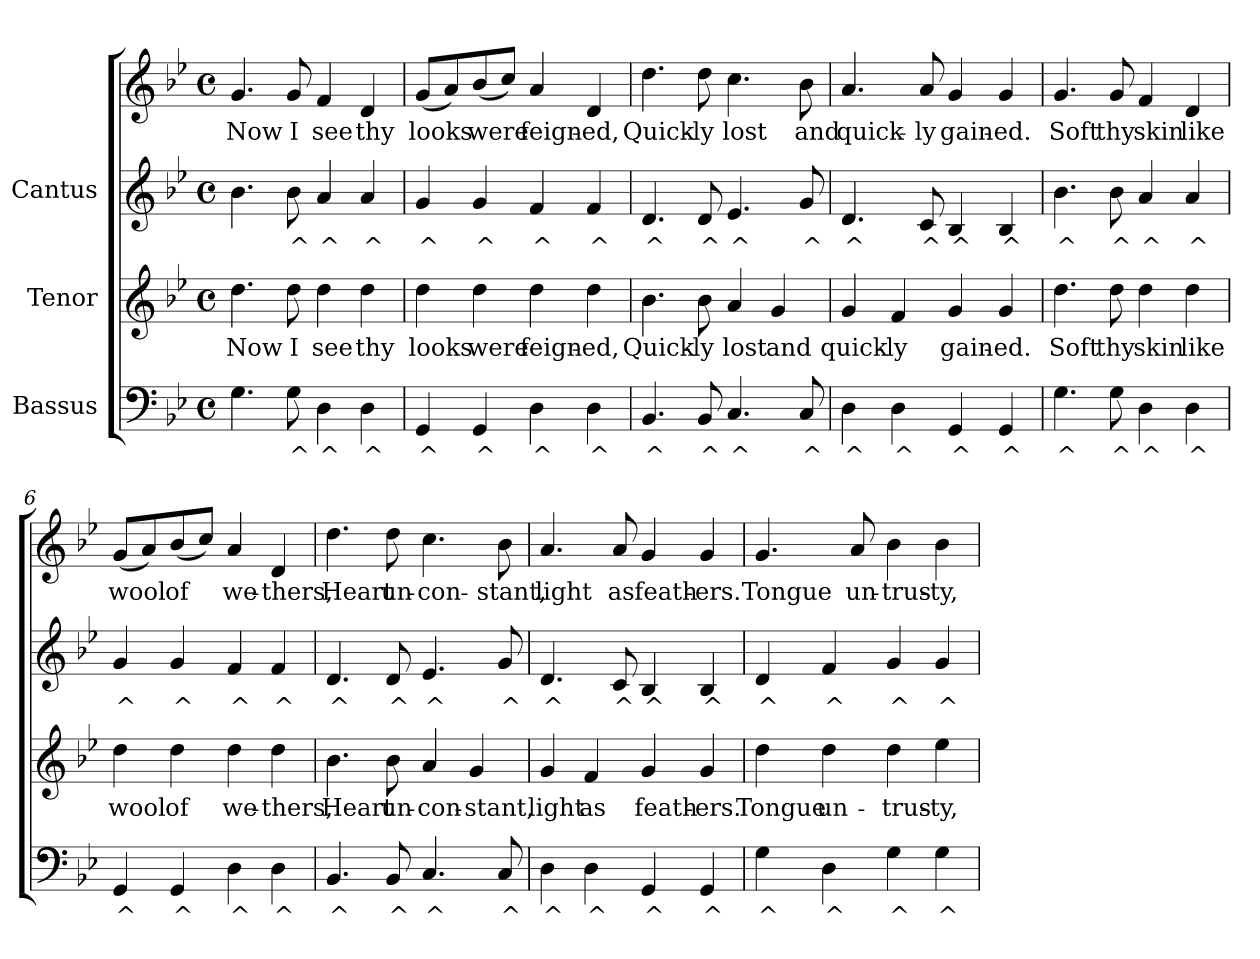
**kern	**text	**kern	**text	**kern	**text	**kern	**text
*part3	*part3	*part2	*part2	*part1	*part1	*part1	*part1
*staff4	*staff4	*staff3	*staff3	*staff2	*staff2	*staff1	*staff1
*I"Bassus	*	*I"Tenor	*	*I"Cantus	*	*	*
!!LO:PB:g=z
*stria5	*	*stria5	*	*stria5	*	*stria5	*
*clefF4	*	*clefG2	*	*clefG2	*	*clefG2	*
*k[b-e-]	*	*k[b-e-]	*	*k[b-e-]	*	*k[b-e-]	*
*B-:	*	*B-:	*	*B-:	*	*B-:	*
*M4/4	*	*M4/4	*	*M4/4	*	*M4/4	*
*met(c)	*	*met(c)	*	*met(c)	*	*met(c)	*
*MM132	*	*MM132	*	*MM132	*	*MM132	*
=1	=1	=1	=1	=1	=1	=1	=1
!	!LO:LY:b:cj	!	!LO:LY:b:cj	!	!LO:LY:b:cj	!	!LO:LY:b
4.G\	.	4.dd\	Now	4.b-\	.	4.g/	Now
!	!LO:LY:b:cj	!	!LO:LY:b:cj	!	!LO:LY:b:cj	!	!LO:LY:b
8G\	^	8dd\	I	8b-\	^	8g/	I
!	!LO:LY:b:cj	!	!LO:LY:b:cj	!	!LO:LY:b:cj	!	!LO:LY:b
4D\	^	4dd\	see	4a/	^	4f/	see
!	!LO:LY:b:cj	!	!LO:LY:b:cj	!	!LO:LY:b:cj	!	!LO:LY:b
4D\	^	4dd\	thy	4a/	^	4d/	thy
=2	=2	=2	=2	=2	=2	=2	=2
!	!LO:LY:b:cj	!	!LO:LY:b:cj	!	!LO:LY:b:cj	!	!LO:LY:b
4GG/	^	4dd\	looks	4g/	^	(<8g/L	looks
!	!	!	!	!	!	!	!LO:LY:b
.	.	.	.	.	.	8a/)	.
!	!LO:LY:b:cj	!	!LO:LY:b:cj	!	!LO:LY:b:cj	!	!LO:LY:b
4GG/	^	4dd\	were	4g/	^	(<8b-/	were
!	!	!	!	!	!	!	!LO:LY:b
.	.	.	.	.	.	8cc/J)	.
!	!LO:LY:b:cj	!	!LO:LY:b:cj	!	!LO:LY:b:cj	!	!LO:LY:b
4D\	^	4dd\	feign-	4f/	^	4a/	feign-
!	!LO:LY:b:cj	!	!LO:LY:b:cj	!	!LO:LY:b:cj	!	!LO:LY:b
4D\	^	4dd\	-ed,	4f/	^	4d/	-ed,
=3	=3	=3	=3	=3	=3	=3	=3
!	!LO:LY:b:cj	!	!LO:LY:b:cj	!	!LO:LY:b:cj	!	!LO:LY:b
4.BB-/	^	4.b-\	Quick-	4.d/	^	4.dd\	Quick-
!	!LO:LY:b:cj	!	!LO:LY:b:cj	!	!LO:LY:b:cj	!	!LO:LY:b
8BB-/	^	8b-\	-ly	8d/	^	8dd\	-ly
!	!LO:LY:b:cj	!	!LO:LY:b:cj	!	!LO:LY:b:cj	!	!LO:LY:b
4.C/	^	4a/	lost	4.e-/	^	4.cc\	lost
!	!	!	!LO:LY:b:cj	!	!	!	!
.	.	4g/	and	.	.	.	.
!	!LO:LY:b:cj	!	!	!	!LO:LY:b:cj	!	!LO:LY:b
8C/	^	.	.	8g/	^	8b-\	and
=4	=4	=4	=4	=4	=4	=4	=4
!	!LO:LY:b:cj	!	!LO:LY:b:cj	!	!LO:LY:b:cj	!	!LO:LY:b
4D\	^	4g/	quick-	4.d/	^	4.a/	quick-
!	!LO:LY:b:cj	!	!LO:LY:b:cj	!	!	!	!
4D\	^	4f/	-ly	.	.	.	.
!	!	!	!	!	!LO:LY:b:cj	!	!LO:LY:b
.	.	.	.	8c/	^	8a/	-ly
!	!LO:LY:b:cj	!	!LO:LY:b:cj	!	!LO:LY:b:cj	!	!LO:LY:b
4GG/	^	4g/	gain-	4B-/	^	4g/	gain-
!	!LO:LY:b:cj	!	!LO:LY:b:cj	!	!LO:LY:b:cj	!	!LO:LY:b
4GG/	^	4g/	-ed.	4B-/	^	4g/	-ed.
!!LO:LB:g=z
=5	=5	=5	=5	=5	=5	=5	=5
!	!LO:LY:b:cj	!	!LO:LY:b:cj	!	!LO:LY:b:cj	!	!LO:LY:b
4.G\	^	4.dd\	Soft	4.b-\	^	4.g/	Soft
!	!LO:LY:b:cj	!	!LO:LY:b:cj	!	!LO:LY:b:cj	!	!LO:LY:b
8G\	^	8dd\	thy	8b-\	^	8g/	thy
!	!LO:LY:b:cj	!	!LO:LY:b:cj	!	!LO:LY:b:cj	!	!LO:LY:b
4D\	^	4dd\	skin	4a/	^	4f/	skin
!	!LO:LY:b:cj	!	!LO:LY:b:cj	!	!LO:LY:b:cj	!	!LO:LY:b
4D\	^	4dd\	like	4a/	^	4d/	like
=6	=6	=6	=6	=6	=6	=6	=6
!	!LO:LY:b:cj	!	!LO:LY:b:cj	!	!LO:LY:b:cj	!	!LO:LY:b
4GG/	^	4dd\	wool	4g/	^	(<8g/L	wool
!	!	!	!	!	!	!	!LO:LY:b
.	.	.	.	.	.	8a/)	.
!	!LO:LY:b:cj	!	!LO:LY:b:cj	!	!LO:LY:b:cj	!	!LO:LY:b
4GG/	^	4dd\	of	4g/	^	(<8b-/	of
!	!	!	!	!	!	!	!LO:LY:b
.	.	.	.	.	.	8cc/J)	.
!	!LO:LY:b:cj	!	!LO:LY:b:cj	!	!LO:LY:b:cj	!	!LO:LY:b
4D\	^	4dd\	we-	4f/	^	4a/	we-
!	!LO:LY:b:cj	!	!LO:LY:b:cj	!	!LO:LY:b:cj	!	!LO:LY:b
4D\	^	4dd\	-thers,	4f/	^	4d/	-thers,
=7	=7	=7	=7	=7	=7	=7	=7
!	!LO:LY:b:cj	!	!LO:LY:b:cj	!	!LO:LY:b:cj	!	!LO:LY:b
4.BB-/	^	4.b-\	Heart	4.d/	^	4.dd\	Heart
!	!LO:LY:b:cj	!	!LO:LY:b:cj	!	!LO:LY:b:cj	!	!LO:LY:b
8BB-/	^	8b-\	un-	8d/	^	8dd\	un-
!	!LO:LY:b:cj	!	!LO:LY:b:cj	!	!LO:LY:b:cj	!	!LO:LY:b
4.C/	^	4a/	-con-	4.e-/	^	4.cc\	-con-
!	!	!	!LO:LY:b:cj	!	!	!	!
.	.	4g/	-stant,	.	.	.	.
!	!LO:LY:b:cj	!	!	!	!LO:LY:b:cj	!	!LO:LY:b
8C/	^	.	.	8g/	^	8b-\	-stant,
=8	=8	=8	=8	=8	=8	=8	=8
!	!LO:LY:b:cj	!	!LO:LY:b:cj	!	!LO:LY:b:cj	!	!LO:LY:b
4D\	^	4g/	light	4.d/	^	4.a/	light
!	!LO:LY:b:cj	!	!LO:LY:b:cj	!	!	!	!
4D\	^	4f/	as	.	.	.	.
!	!	!	!	!	!LO:LY:b:cj	!	!LO:LY:b
.	.	.	.	8c/	^	8a/	as
!	!LO:LY:b:cj	!	!LO:LY:b:cj	!	!LO:LY:b:cj	!	!LO:LY:b
4GG/	^	4g/	feath-	4B-/	^	4g/	feath-
!	!LO:LY:b:cj	!	!LO:LY:b:cj	!	!LO:LY:b:cj	!	!LO:LY:b
4GG/	^	4g/	-ers.	4B-/	^	4g/	-ers.
!!LO:PB:g=z
=9	=9	=9	=9	=9	=9	=9	=9
!	!LO:LY:b:cj	!	!LO:LY:b:cj	!	!LO:LY:b:cj	!	!LO:LY:b
4G\	^	4dd\	Tongue	4d/	^	4.g/	Tongue
!	!LO:LY:b:cj	!	!LO:LY:b:cj	!	!LO:LY:b:cj	!	!
4D\	^	4dd\	un-	4f/	^	.	.
!	!	!	!	!	!	!	!LO:LY:b
.	.	.	.	.	.	8a/	un-
!	!LO:LY:b:cj	!	!LO:LY:b:cj	!	!LO:LY:b:cj	!	!LO:LY:b
4G\	^	4dd\	-trus-	4g/	^	4b-\	-trus-
!	!LO:LY:b:cj	!	!LO:LY:b:cj	!	!LO:LY:b:cj	!	!LO:LY:b
4G\	^	4ee-\	-ty,	4g/	^	4b-\	-ty,
=	=	=	=	=	=	=	=
*-	*-	*-	*-	*-	*-	*-	*-
